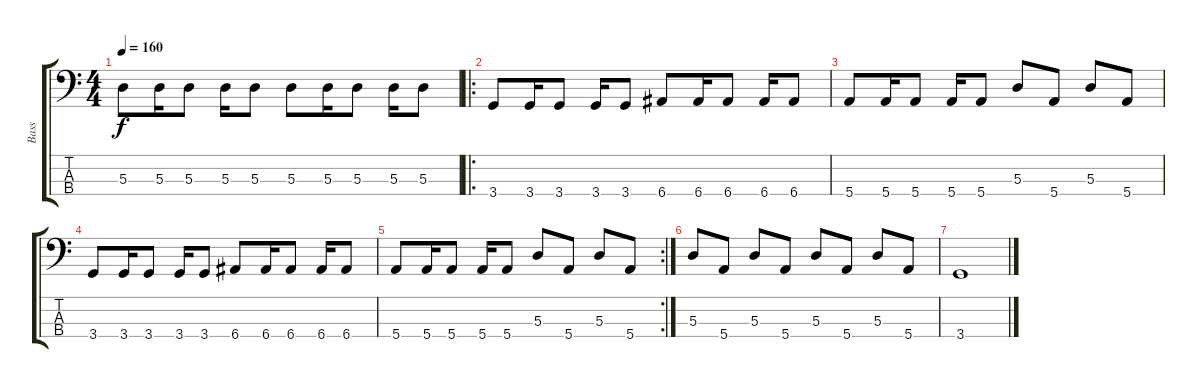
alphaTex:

\track ("Bass" "Bass") {instrument electricbasspick}
\staff {score tabs}
\tuning (G2 D2 A1 E1) {hide}
\ts (4 4)
\tempo 160
\clef f4
\ks c
5.3.8{dy f} 5.3.16 5.3.8 5.3.16 5.3.8 5.3.8 5.3.16 5.3.8 5.3.16 5.3.8 |
\ro
3.4.8 3.4.16 3.4.8 3.4.16 3.4.8 6.4.8 6.4.16 6.4.8 6.4.16 6.4.8 |
5.4.8 5.4.16 5.4.8 5.4.16 5.4.8 5.3.8 5.4.8 5.3.8 5.4.8 |
3.4.8 3.4.16 3.4.8 3.4.16 3.4.8 6.4.8 6.4.16 6.4.8 6.4.16 6.4.8 |
\rc 2
5.4.8 5.4.16 5.4.8 5.4.16 5.4.8 5.3.8 5.4.8 5.3.8 5.4.8 |
5.3.8 5.4.8 5.3.8 5.4.8 5.3.8 5.4.8 5.3.8 5.4.8 |
3.4.1
